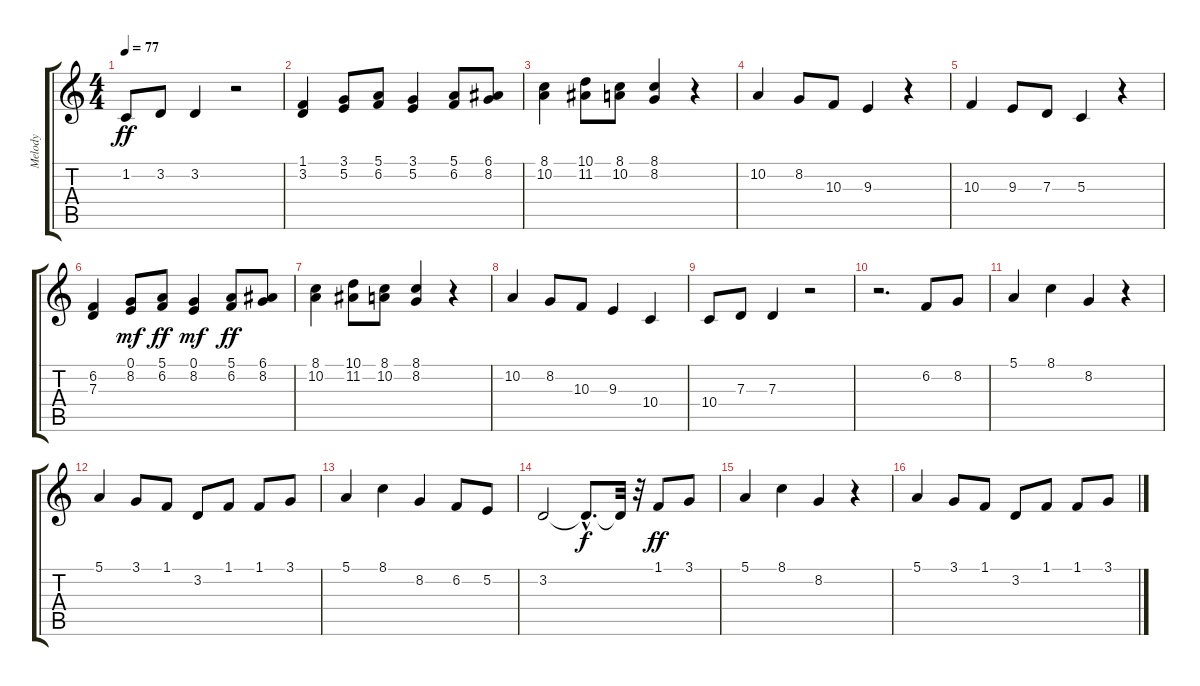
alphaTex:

\track ("Melody" "Melody") {instrument violin}
\staff {score tabs}
\tuning (E4 B3 G3 D3 A2 E2) {hide}
\ts (4 4)
\tempo 77
\clef g2
\ks c
1.2.8{dy ff} 3.2.8 3.2.4 r.2 |
(1.1 3.2).4 (3.1 5.2).8 (5.1 6.2).8 (3.1 5.2).4 (5.1 6.2).8 (6.1 8.2).8 |
(8.1 10.2).4 (10.1 11.2).8 (8.1 10.2).8 (8.1 8.2).4 r.4 |
10.2.4 8.2.8 10.3.8 9.3.4 r.4 |
10.3.4 9.3.8 7.3.8 5.3.4 r.4 |
(6.2 7.3).4 (0.1 8.2).8{dy mf} (5.1 6.2).8{dy ff} (0.1 8.2).4{dy mf} (5.1 6.2).8{dy ff} (6.1 8.2).8 |
(8.1 10.2).4 (10.1 11.2).8 (8.1 10.2).8 (8.1 8.2).4 r.4 |
10.2.4 8.2.8 10.3.8 9.3.4 10.4.4 |
10.4.8 7.3.8 7.3.4 r.2 |
r.2{d} 6.2.8 8.2.8 |
5.1.4 8.1.4 8.2.4 r.4 |
5.1.4 3.1.8 1.1.8 3.2.8 1.1.8 1.1.8 3.1.8 |
5.1.4 8.1.4 8.2.4 6.2.8 5.2.8 |
3.2.2 3.2{hac t}.8{d dy f} 3.2{t}.32 r.32 1.1.8{dy ff} 3.1.8 |
5.1.4 8.1.4 8.2.4 r.4 |
5.1.4 3.1.8 1.1.8 3.2.8 1.1.8 1.1.8 3.1.8
